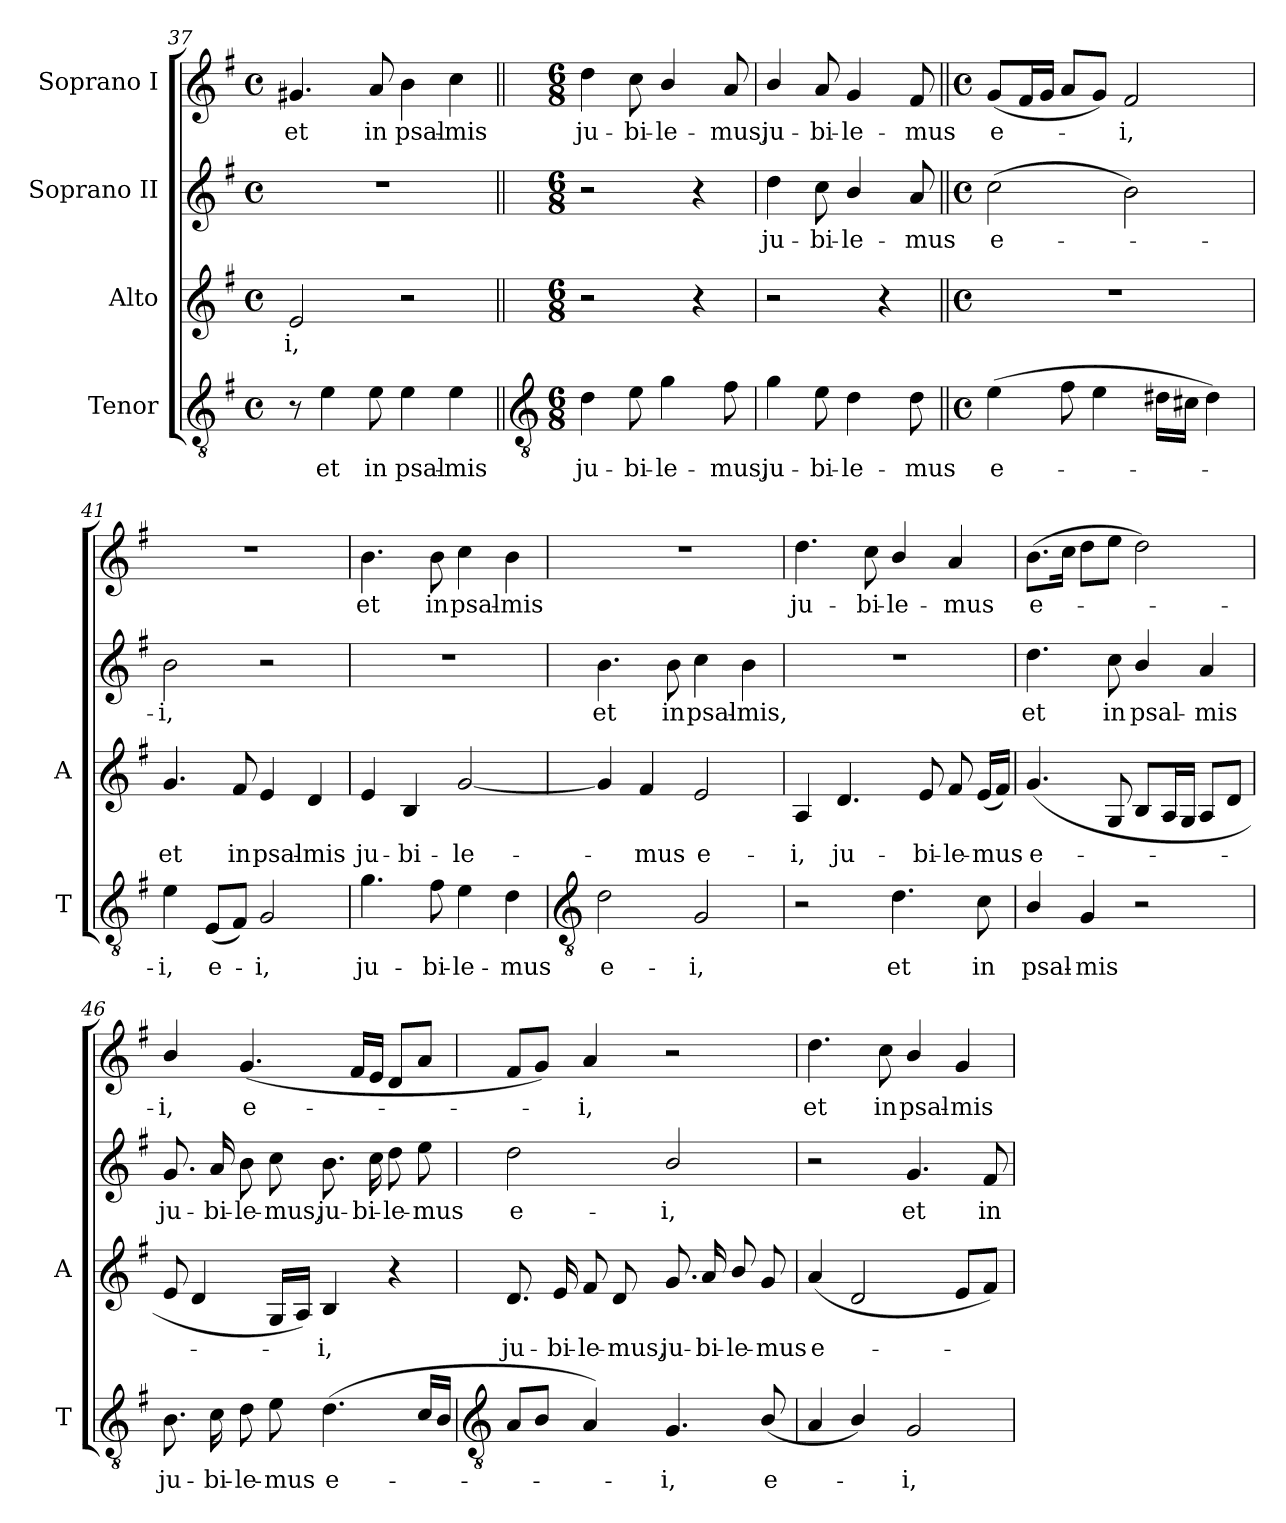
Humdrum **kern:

**kern	**text	**kern	**text	**kern	**text	**kern	**text
*part4	*part4	*part3	*part3	*part2	*part2	*part1	*part1
*staff4	*staff4	*staff3	*staff3	*staff2	*staff2	*staff1	*staff1
*I"Tenor	*	*I"Alto	*	*I"Soprano II	*	*I"Soprano I	*
*I'T	*	*I'A	*	*	*	*	*
*clefGv2	*	*clefG2	*	*clefG2	*	*clefG2	*
*k[f#]	*	*k[f#]	*	*k[f#]	*	*k[f#]	*
*G:	*	*G:	*	*G:	*	*G:	*
*M4/4	*	*M4/4	*	*M4/4	*	*M4/4	*
*met(c)	*	*met(c)	*	*met(c)	*	*met(c)	*
=37	=37	=37	=37	=37	=37	=37	=37
!	!	!	!LO:LY:b	!	!	!	!LO:LY:b
8r	.	2e	i,	1r	.	4.g#X	et
!	!LO:LY:b	!	!	!	!	!	!
4e	et	.	.	.	.	.	.
!	!LO:LY:b	!	!	!	!	!	!LO:LY:b
8e	in	.	.	.	.	8a	in
!	!LO:LY:b	!	!	!	!	!	!LO:LY:b
4e	psal-	2r	.	.	.	4b	psal-
!	!LO:LY:b	!	!	!	!	!	!LO:LY:b
4e	-mis	.	.	.	.	4cc	-mis
!!LO:LB:g=z
=38||	=38||	=38||	=38||	=38||	=38||	=38||	=38||
*clefGv2	*	*	*	*	*	*	*
*M6/8	*	*M6/8	*	*M6/8	*	*M6/8	*
!	!LO:LY:b	!	!	!	!	!	!LO:LY:b
4d	ju-	2r	.	2r	.	4dd	ju-
!	!LO:LY:b	!	!	!	!	!	!LO:LY:b
8e	-bi-	.	.	.	.	8cc	-bi-
!	!LO:LY:b	!	!	!	!	!	!LO:LY:b
4g	-le-	.	.	.	.	4b/	-le-
.	.	4r	.	4r	.	.	.
!	!LO:LY:b	!	!	!	!	!	!LO:LY:b
8f#	-mus,	.	.	.	.	8a	-mus,
=39	=39	=39	=39	=39	=39	=39	=39
!	!LO:LY:b	!	!	!	!LO:LY:b	!	!LO:LY:b
4g	ju-	2r	.	4dd	ju-	4b/	ju-
!	!LO:LY:b	!	!	!	!LO:LY:b	!	!LO:LY:b
8e	-bi-	.	.	8cc	-bi-	8a	-bi-
!	!LO:LY:b	!	!	!	!LO:LY:b	!	!LO:LY:b
4d	-le-	.	.	4b/	-le-	4g	-le-
.	.	4r	.	.	.	.	.
!	!LO:LY:b	!	!	!	!LO:LY:b	!	!LO:LY:b
8d	-mus	.	.	8a	-mus	8f#	-mus
=40||	=40||	=40||	=40||	=40||	=40||	=40||	=40||
*M4/4	*	*M4/4	*	*M4/4	*	*M4/4	*
*met(c)	*	*met(c)	*	*met(c)	*	*met(c)	*
!	!LO:LY:b	!	!	!	!LO:LY:b	!	!LO:LY:b
(>4e	e-	1r	.	(>2cc	e-	(<8gL	e-
.	.	.	.	.	.	16f#L	.
.	.	.	.	.	.	16gJJ	.
8f#	.	.	.	.	.	8aL	.
4e	.	.	.	.	.	8gJ)	.
!	!	!	!	!	!	!	!LO:LY:b
.	.	.	.	2b)	.	2f#	i,
16d#XLL	.	.	.	.	.	.	.
16c#XJJ	.	.	.	.	.	.	.
4d#)	.	.	.	.	.	.	.
=41	=41	=41	=41	=41	=41	=41	=41
!	!LO:LY:b	!	!LO:LY:b	!	!LO:LY:b	!	!
4e	i,	4.g	et	2b	i,	1r	.
!	!LO:LY:b	!	!	!	!	!	!
(<8EL	e-	.	.	.	.	.	.
!	!	!	!LO:LY:b	!	!	!	!
8F#J)	.	8f#	in	.	.	.	.
!	!LO:LY:b	!	!LO:LY:b	!	!	!	!
2G	i,	4e	psal-	2r	.	.	.
!	!	!	!LO:LY:b	!	!	!	!
.	.	4d	-mis	.	.	.	.
=42	=42	=42	=42	=42	=42	=42	=42
!	!LO:LY:b	!	!LO:LY:b	!	!	!	!LO:LY:b
4.g	ju-	4e	ju-	1r	.	4.b	et
!	!	!	!LO:LY:b	!	!	!	!
.	.	4B	-bi-	.	.	.	.
!	!LO:LY:b	!	!	!	!	!	!LO:LY:b
8f#	-bi-	.	.	.	.	8b	in
!	!LO:LY:b	!	!LO:LY:b	!	!	!	!LO:LY:b
4e	-le-	[2g	-le-	.	.	4cc	psal-
!	!LO:LY:b	!	!	!	!	!	!LO:LY:b
4d	-mus	.	.	.	.	4b	-mis
!!LO:LB:g=z
=43	=43	=43	=43	=43	=43	=43	=43
*clefGv2	*	*	*	*	*	*	*
!	!LO:LY:b	!	!	!	!LO:LY:b	!	!
2d	e-	4g]	.	4.b	et	1r	.
!	!	!	!LO:LY:b	!	!	!	!
.	.	4f#	mus	.	.	.	.
!	!	!	!	!	!LO:LY:b	!	!
.	.	.	.	8b	in	.	.
!	!LO:LY:b	!	!LO:LY:b	!	!LO:LY:b	!	!
2G	-i,	2e	e-	4cc	psal-	.	.
!	!	!	!	!	!LO:LY:b	!	!
.	.	.	.	4b	-mis,	.	.
=44	=44	=44	=44	=44	=44	=44	=44
!	!	!	!LO:LY:b	!	!	!	!LO:LY:b
2r	.	4A	-i,	1r	.	4.dd	ju-
!	!	!	!LO:LY:b	!	!	!	!
.	.	4.d	ju-	.	.	.	.
!	!	!	!	!	!	!	!LO:LY:b
.	.	.	.	.	.	8cc	-bi-
!	!LO:LY:b	!	!	!	!	!	!LO:LY:b
4.d	et	.	.	.	.	4b/	-le-
!	!	!	!LO:LY:b	!	!	!	!
.	.	8e	-bi-	.	.	.	.
!	!	!	!LO:LY:b	!	!	!	!LO:LY:b
.	.	8f#	-le-	.	.	4a	-mus
!	!LO:LY:b	!	!LO:LY:b	!	!	!	!
8c	in	(<16eLL	-mus	.	.	.	.
.	.	16f#JJ)	.	.	.	.	.
=45	=45	=45	=45	=45	=45	=45	=45
!	!LO:LY:b	!	!LO:LY:b	!	!LO:LY:b	!	!LO:LY:b
4B/	psal-	(<4.g	e-	4.dd	et	(>8.bL	e-
.	.	.	.	.	.	16ccJ	.
!	!LO:LY:b	!	!	!	!	!	!
4G	-mis	.	.	.	.	8ddL	.
!	!	!	!	!	!LO:LY:b	!	!
.	.	8G	.	8cc	in	8eeJ	.
!	!	!	!	!	!LO:LY:b	!	!
2r	.	8BL	.	4b/	psal-	2dd)	.
.	.	16AL	.	.	.	.	.
.	.	16GJJ	.	.	.	.	.
!	!	!	!	!	!LO:LY:b	!	!
.	.	8AL	.	4a	-mis	.	.
.	.	8dJ	.	.	.	.	.
=46	=46	=46	=46	=46	=46	=46	=46
!	!LO:LY:b	!	!	!	!LO:LY:b	!	!LO:LY:b
8.B	ju-	8e	.	8.g	ju-	4b/	i,
.	.	4d	.	.	.	.	.
!	!LO:LY:b	!	!	!	!LO:LY:b	!	!
16c	-bi-	.	.	16a	-bi-	.	.
!	!LO:LY:b	!	!	!	!LO:LY:b	!	!LO:LY:b
8d	-le-	.	.	8b	-le-	(<4.g	e-
!	!LO:LY:b	!	!	!	!LO:LY:b	!	!
8e	-mus	16GLL	.	8cc	-mus,	.	.
.	.	16AJJ)	.	.	.	.	.
!	!LO:LY:b	!	!LO:LY:b	!	!LO:LY:b	!	!
(<4.d	e-	4B	i,	8.b	ju-	.	.
.	.	.	.	.	.	16f#LL	.
!	!	!	!	!	!LO:LY:b	!	!
.	.	.	.	16cc	-bi-	16eJJ	.
!	!	!	!	!	!LO:LY:b	!	!
.	.	4r	.	8dd	-le-	8dL	.
!	!	!	!	!	!LO:LY:b	!	!
16c/LL	.	.	.	8ee	-mus	8aJ	.
16B/JJ	.	.	.	.	.	.	.
!!LO:LB:g=z
=47	=47	=47	=47	=47	=47	=47	=47
*clefGv2	*	*	*	*	*	*	*
!	!	!	!LO:LY:b	!	!LO:LY:b	!	!
8AL	.	8.d	ju-	2dd	e-	8f#L	.
8BJ	.	.	.	.	.	8gJ)	.
!	!	!	!LO:LY:b	!	!	!	!
.	.	16e	-bi-	.	.	.	.
!	!	!	!LO:LY:b	!	!	!	!LO:LY:b
4A)	.	8f#	-le-	.	.	4a	i,
!	!	!	!LO:LY:b	!	!	!	!
.	.	8d	-mus,	.	.	.	.
!	!LO:LY:b	!	!LO:LY:b	!	!LO:LY:b	!	!
4.G	i,	8.g	ju-	2b/	-i,	2r	.
!	!	!	!LO:LY:b	!	!	!	!
.	.	16a	-bi-	.	.	.	.
!	!	!	!LO:LY:b	!	!	!	!
.	.	8b/	-le-	.	.	.	.
!	!LO:LY:b	!	!LO:LY:b	!	!	!	!
(<8B/L	e-	8g	-mus	.	.	.	.
=48	=48	=48	=48	=48	=48	=48	=48
!	!	!	!LO:LY:b	!	!	!	!LO:LY:b
4A	.	(<4a	e-	2r	.	4.dd	et
4B/)	.	2d	.	.	.	.	.
!	!	!	!	!	!	!	!LO:LY:b
.	.	.	.	.	.	8cc	in
!	!LO:LY:b	!	!	!	!LO:LY:b	!	!LO:LY:b
2G	i,	.	.	4.g	et	4b/	psal-
!	!	!	!	!	!	!	!LO:LY:b
.	.	8eL	.	.	.	4g	-mis
!	!	!	!	!	!LO:LY:b	!	!
.	.	8f#J)	.	8f#	in	.	.
=	=	=	=	=	=	=	=
*-	*-	*-	*-	*-	*-	*-	*-
